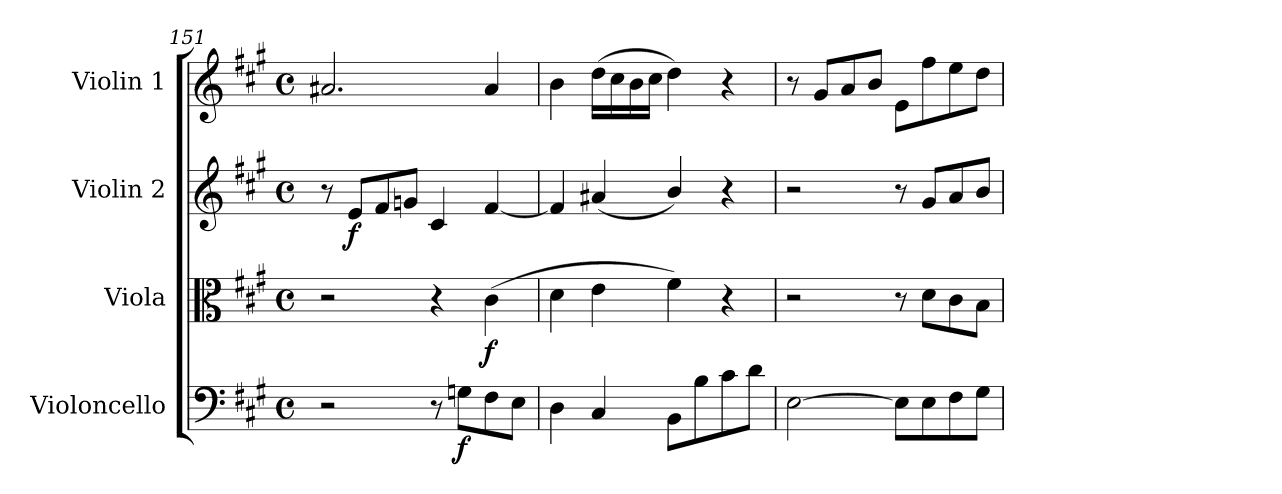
**kern	**dynam	**kern	**dynam	**kern	**dynam	**kern
*part4	*part4	*part3	*part3	*part2	*part2	*part1
*staff4	*staff4	*staff3	*staff3	*staff2	*staff2	*staff1
*I"Violoncello	*	*I"Viola	*	*I"Violin 2	*	*I"Violin 1
*I'Vc	*	*I'Vla	*	*I'Vln	*	*I'Vln
*clefF4	*	*clefC3	*	*clefG2	*	*clefG2
*k[f#c#g#]	*	*k[f#c#g#]	*	*k[f#c#g#]	*	*k[f#c#g#]
*M4/4	*	*M4/4	*	*M4/4	*	*M4/4
*met(c)	*	*met(c)	*	*met(c)	*	*met(c)
=151	=151	=151	=151	=151	=151	=151
2r	.	2r	.	8r	.	2.a#X/
!	!	!	!	!	!LO:DY:b	!
.	.	.	.	8e/L	f	.
.	.	.	.	8f#/	.	.
.	.	.	.	8gn/J	.	.
8r	.	4r	.	4c#/	.	.
!	!LO:DY:b	!	!	!	!	!
8Gn\L	f	.	.	.	.	.
!	!	!	!LO:DY:b	!	!	!
8F#\	.	(4c#\	f	[4f#/	.	4a#/
8E\J	.	.	.	.	.	.
!!LO:LB:g=z
=152	=152	=152	=152	=152	=152	=152
4D\	.	4d\	.	4f#/]	.	4b\
4C#/	.	4e\	.	(4a#X/	.	(16dd\LL
.	.	.	.	.	.	16cc#\
.	.	.	.	.	.	16b\
.	.	.	.	.	.	16cc#\JJ
8BB\L	.	4f#\)	.	4b/)	.	4dd\)
8B\	.	.	.	.	.	.
8c#\	.	4r	.	4r	.	4r
8d\J	.	.	.	.	.	.
=153	=153	=153	=153	=153	=153	=153
[2E\	.	2r	.	2r	.	8r
.	.	.	.	.	.	8g#/L
.	.	.	.	.	.	8a/
.	.	.	.	.	.	8b/J
8E\L]	.	8r	.	8r	.	8e\L
8E\	.	8d\L	.	8g#/L	.	8ff#\
8F#\	.	8c#\	.	8a/	.	8ee\
8G#\J	.	8B\J	.	8b/J	.	8dd\J
=	=	=	=	=	=	=
*-	*-	*-	*-	*-	*-	*-
